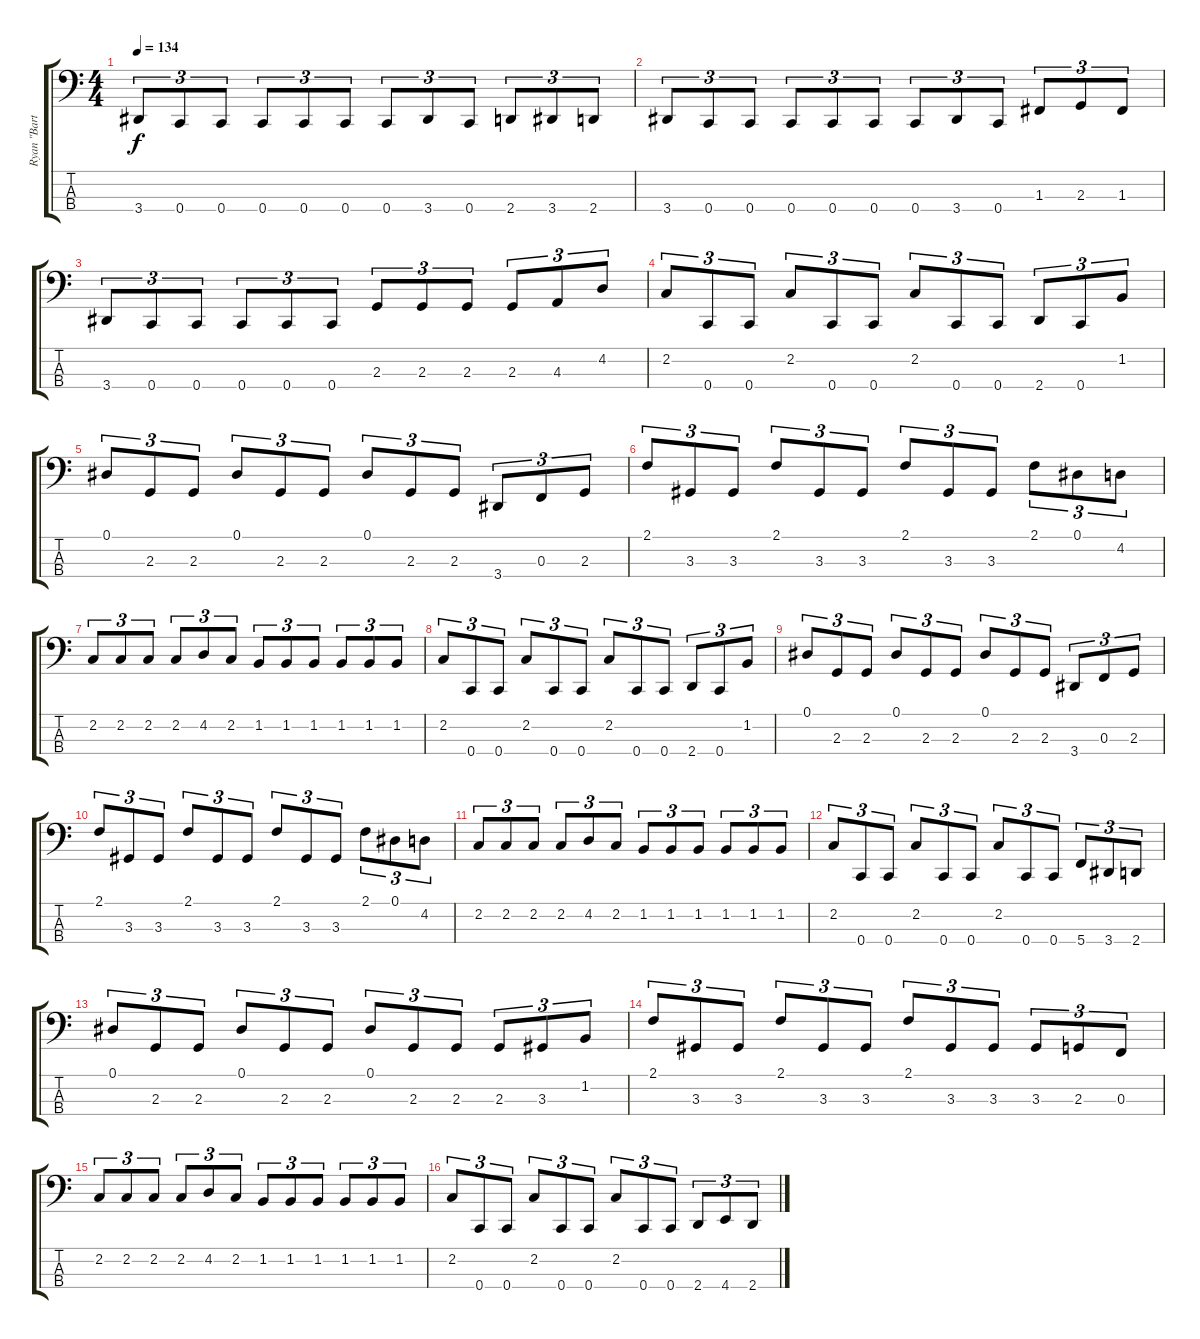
\track ("Ryan \"Bart\" Williams [Bass (Since 2007)]" "Ryan \"Bart") {instrument electricbassfinger}
\staff {score tabs}
\tuning (Eb2 Bb1 F1 C1) {hide}
\ts (4 4)
\tempo 134
\clef f4
\ks c
3.4.8{tu (3 2) dy f} 0.4.8{tu (3 2)} 0.4.8{tu (3 2)} 0.4.8{tu (3 2)} 0.4.8{tu (3 2)} 0.4.8{tu (3 2)} 0.4.8{tu (3 2)} 3.4.8{tu (3 2)} 0.4.8{tu (3 2)} 2.4.8{tu (3 2)} 3.4.8{tu (3 2)} 2.4.8{tu (3 2)} |
3.4.8{tu (3 2)} 0.4.8{tu (3 2)} 0.4.8{tu (3 2)} 0.4.8{tu (3 2)} 0.4.8{tu (3 2)} 0.4.8{tu (3 2)} 0.4.8{tu (3 2)} 3.4.8{tu (3 2)} 0.4.8{tu (3 2)} 1.3.8{tu (3 2)} 2.3.8{tu (3 2)} 1.3.8{tu (3 2)} |
3.4.8{tu (3 2)} 0.4.8{tu (3 2)} 0.4.8{tu (3 2)} 0.4.8{tu (3 2)} 0.4.8{tu (3 2)} 0.4.8{tu (3 2)} 2.3.8{tu (3 2)} 2.3.8{tu (3 2)} 2.3.8{tu (3 2)} 2.3.8{tu (3 2)} 4.3.8{tu (3 2)} 4.2.8{tu (3 2)} |
2.2.8{tu (3 2)} 0.4.8{tu (3 2)} 0.4.8{tu (3 2)} 2.2.8{tu (3 2)} 0.4.8{tu (3 2)} 0.4.8{tu (3 2)} 2.2.8{tu (3 2)} 0.4.8{tu (3 2)} 0.4.8{tu (3 2)} 2.4.8{tu (3 2)} 0.4.8{tu (3 2)} 1.2.8{tu (3 2)} |
0.1.8{tu (3 2)} 2.3.8{tu (3 2)} 2.3.8{tu (3 2)} 0.1.8{tu (3 2)} 2.3.8{tu (3 2)} 2.3.8{tu (3 2)} 0.1.8{tu (3 2)} 2.3.8{tu (3 2)} 2.3.8{tu (3 2)} 3.4.8{tu (3 2)} 0.3.8{tu (3 2)} 2.3.8{tu (3 2)} |
2.1.8{tu (3 2)} 3.3.8{tu (3 2)} 3.3.8{tu (3 2)} 2.1.8{tu (3 2)} 3.3.8{tu (3 2)} 3.3.8{tu (3 2)} 2.1.8{tu (3 2)} 3.3.8{tu (3 2)} 3.3.8{tu (3 2)} 2.1.8{tu (3 2)} 0.1.8{tu (3 2)} 4.2.8{tu (3 2)} |
2.2.8{tu (3 2)} 2.2.8{tu (3 2)} 2.2.8{tu (3 2)} 2.2.8{tu (3 2)} 4.2.8{tu (3 2)} 2.2.8{tu (3 2)} 1.2.8{tu (3 2)} 1.2.8{tu (3 2)} 1.2.8{tu (3 2)} 1.2.8{tu (3 2)} 1.2.8{tu (3 2)} 1.2.8{tu (3 2)} |
2.2.8{tu (3 2)} 0.4.8{tu (3 2)} 0.4.8{tu (3 2)} 2.2.8{tu (3 2)} 0.4.8{tu (3 2)} 0.4.8{tu (3 2)} 2.2.8{tu (3 2)} 0.4.8{tu (3 2)} 0.4.8{tu (3 2)} 2.4.8{tu (3 2)} 0.4.8{tu (3 2)} 1.2.8{tu (3 2)} |
0.1.8{tu (3 2)} 2.3.8{tu (3 2)} 2.3.8{tu (3 2)} 0.1.8{tu (3 2)} 2.3.8{tu (3 2)} 2.3.8{tu (3 2)} 0.1.8{tu (3 2)} 2.3.8{tu (3 2)} 2.3.8{tu (3 2)} 3.4.8{tu (3 2)} 0.3.8{tu (3 2)} 2.3.8{tu (3 2)} |
2.1.8{tu (3 2)} 3.3.8{tu (3 2)} 3.3.8{tu (3 2)} 2.1.8{tu (3 2)} 3.3.8{tu (3 2)} 3.3.8{tu (3 2)} 2.1.8{tu (3 2)} 3.3.8{tu (3 2)} 3.3.8{tu (3 2)} 2.1.8{tu (3 2)} 0.1.8{tu (3 2)} 4.2.8{tu (3 2)} |
2.2.8{tu (3 2)} 2.2.8{tu (3 2)} 2.2.8{tu (3 2)} 2.2.8{tu (3 2)} 4.2.8{tu (3 2)} 2.2.8{tu (3 2)} 1.2.8{tu (3 2)} 1.2.8{tu (3 2)} 1.2.8{tu (3 2)} 1.2.8{tu (3 2)} 1.2.8{tu (3 2)} 1.2.8{tu (3 2)} |
2.2.8{tu (3 2)} 0.4.8{tu (3 2)} 0.4.8{tu (3 2)} 2.2.8{tu (3 2)} 0.4.8{tu (3 2)} 0.4.8{tu (3 2)} 2.2.8{tu (3 2)} 0.4.8{tu (3 2)} 0.4.8{tu (3 2)} 5.4.8{tu (3 2)} 3.4.8{tu (3 2)} 2.4.8{tu (3 2)} |
0.1.8{tu (3 2)} 2.3.8{tu (3 2)} 2.3.8{tu (3 2)} 0.1.8{tu (3 2)} 2.3.8{tu (3 2)} 2.3.8{tu (3 2)} 0.1.8{tu (3 2)} 2.3.8{tu (3 2)} 2.3.8{tu (3 2)} 2.3.8{tu (3 2)} 3.3.8{tu (3 2)} 1.2.8{tu (3 2)} |
2.1.8{tu (3 2)} 3.3.8{tu (3 2)} 3.3.8{tu (3 2)} 2.1.8{tu (3 2)} 3.3.8{tu (3 2)} 3.3.8{tu (3 2)} 2.1.8{tu (3 2)} 3.3.8{tu (3 2)} 3.3.8{tu (3 2)} 3.3.8{tu (3 2)} 2.3.8{tu (3 2)} 0.3.8{tu (3 2)} |
2.2.8{tu (3 2)} 2.2.8{tu (3 2)} 2.2.8{tu (3 2)} 2.2.8{tu (3 2)} 4.2.8{tu (3 2)} 2.2.8{tu (3 2)} 1.2.8{tu (3 2)} 1.2.8{tu (3 2)} 1.2.8{tu (3 2)} 1.2.8{tu (3 2)} 1.2.8{tu (3 2)} 1.2.8{tu (3 2)} |
2.2.8{tu (3 2)} 0.4.8{tu (3 2)} 0.4.8{tu (3 2)} 2.2.8{tu (3 2)} 0.4.8{tu (3 2)} 0.4.8{tu (3 2)} 2.2.8{tu (3 2)} 0.4.8{tu (3 2)} 0.4.8{tu (3 2)} 2.4.8{tu (3 2)} 4.4.8{tu (3 2)} 2.4.8{tu (3 2)}
